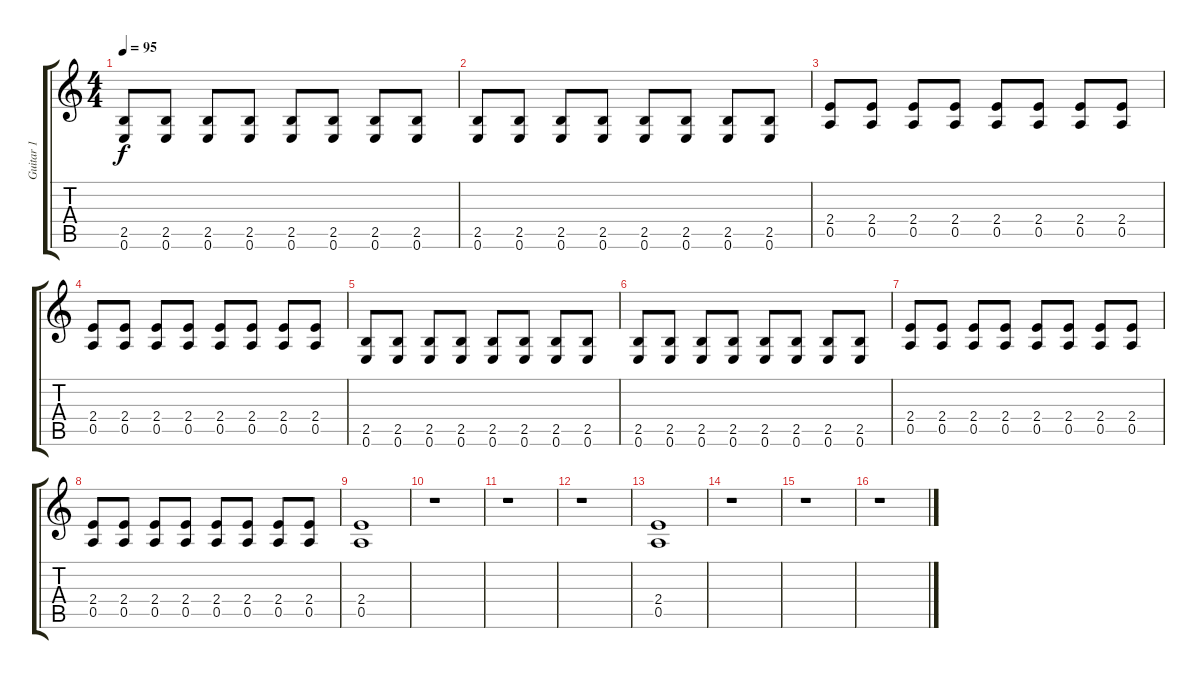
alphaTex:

\track ("Guitar 1" "Guitar 1") {instrument overdrivenguitar}
\staff {score tabs}
\tuning (E4 B3 G3 D3 A2 E2) {hide}
\ts (4 4)
\tempo 95
\clef g2
\ks c
(2.5 0.6).8{dy f} (2.5 0.6).8 (2.5 0.6).8 (2.5 0.6).8 (2.5 0.6).8 (2.5 0.6).8 (2.5 0.6).8 (2.5 0.6).8 |
(2.5 0.6).8 (2.5 0.6).8 (2.5 0.6).8 (2.5 0.6).8 (2.5 0.6).8 (2.5 0.6).8 (2.5 0.6).8 (2.5 0.6).8 |
(2.4 0.5).8 (2.4 0.5).8 (2.4 0.5).8 (2.4 0.5).8 (2.4 0.5).8 (2.4 0.5).8 (2.4 0.5).8 (2.4 0.5).8 |
(2.4 0.5).8 (2.4 0.5).8 (2.4 0.5).8 (2.4 0.5).8 (2.4 0.5).8 (2.4 0.5).8 (2.4 0.5).8 (2.4 0.5).8 |
(2.5 0.6).8 (2.5 0.6).8 (2.5 0.6).8 (2.5 0.6).8 (2.5 0.6).8 (2.5 0.6).8 (2.5 0.6).8 (2.5 0.6).8 |
(2.5 0.6).8 (2.5 0.6).8 (2.5 0.6).8 (2.5 0.6).8 (2.5 0.6).8 (2.5 0.6).8 (2.5 0.6).8 (2.5 0.6).8 |
(2.4 0.5).8 (2.4 0.5).8 (2.4 0.5).8 (2.4 0.5).8 (2.4 0.5).8 (2.4 0.5).8 (2.4 0.5).8 (2.4 0.5).8 |
(2.4 0.5).8 (2.4 0.5).8 (2.4 0.5).8 (2.4 0.5).8 (2.4 0.5).8 (2.4 0.5).8 (2.4 0.5).8 (2.4 0.5).8 |
(2.4 0.5).1 |
r.1 |
r.1 |
r.1 |
(2.4 0.5).1 |
r.1 |
r.1 |
r.1
